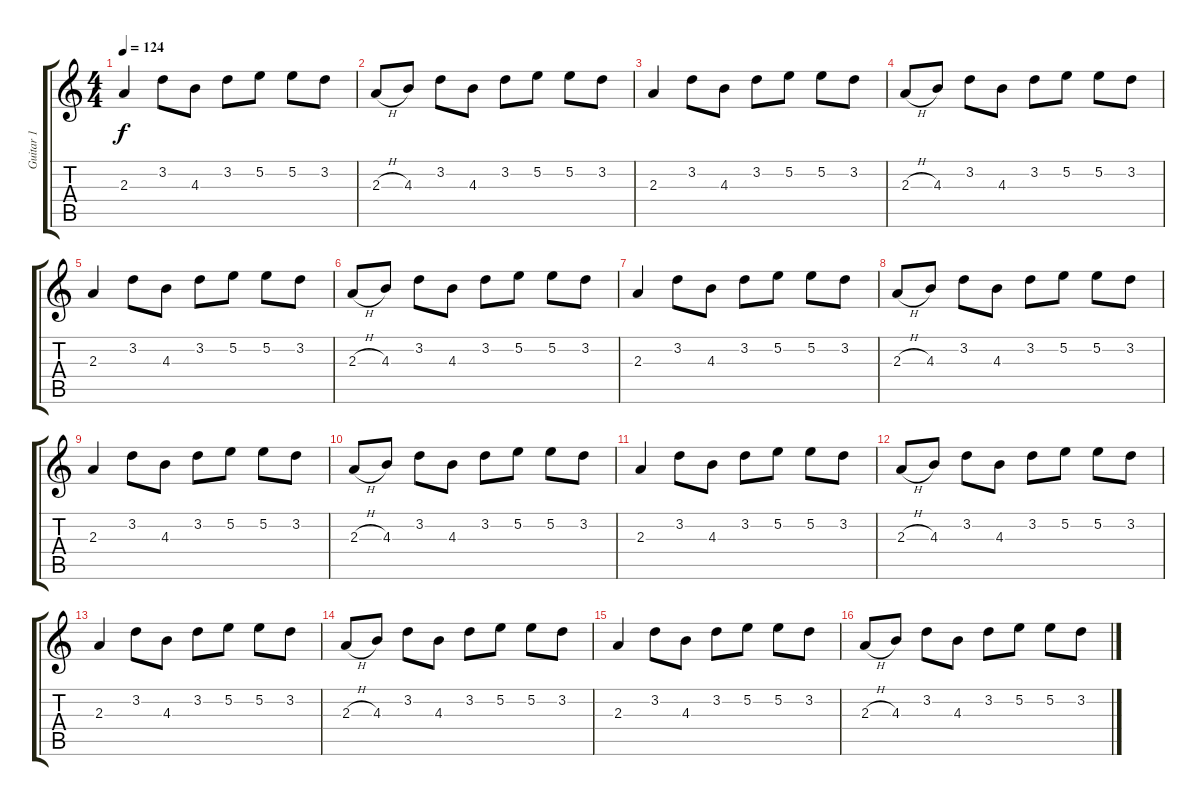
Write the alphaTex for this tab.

\track ("Guitar 1" "Guitar 1") {instrument overdrivenguitar}
\staff {score tabs}
\tuning (E4 B3 G3 D3 A2 E2) {hide}
\ts (4 4)
\tempo 124
\clef g2
\ks c
2.3.4{dy f} 3.2.8 4.3.8 3.2.8 5.2.8 5.2.8 3.2.8 |
2.3{h}.8 4.3.8 3.2.8 4.3.8 3.2.8 5.2.8 5.2.8 3.2.8 |
2.3.4 3.2.8 4.3.8 3.2.8 5.2.8 5.2.8 3.2.8 |
2.3{h}.8 4.3.8 3.2.8 4.3.8 3.2.8 5.2.8 5.2.8 3.2.8 |
2.3.4 3.2.8 4.3.8 3.2.8 5.2.8 5.2.8 3.2.8 |
2.3{h}.8 4.3.8 3.2.8 4.3.8 3.2.8 5.2.8 5.2.8 3.2.8 |
2.3.4 3.2.8 4.3.8 3.2.8 5.2.8 5.2.8 3.2.8 |
2.3{h}.8 4.3.8 3.2.8 4.3.8 3.2.8 5.2.8 5.2.8 3.2.8 |
2.3.4 3.2.8 4.3.8 3.2.8 5.2.8 5.2.8 3.2.8 |
2.3{h}.8 4.3.8 3.2.8 4.3.8 3.2.8 5.2.8 5.2.8 3.2.8 |
2.3.4 3.2.8 4.3.8 3.2.8 5.2.8 5.2.8 3.2.8 |
2.3{h}.8 4.3.8 3.2.8 4.3.8 3.2.8 5.2.8 5.2.8 3.2.8 |
2.3.4 3.2.8 4.3.8 3.2.8 5.2.8 5.2.8 3.2.8 |
2.3{h}.8 4.3.8 3.2.8 4.3.8 3.2.8 5.2.8 5.2.8 3.2.8 |
2.3.4 3.2.8 4.3.8 3.2.8 5.2.8 5.2.8 3.2.8 |
2.3{h}.8 4.3.8 3.2.8 4.3.8 3.2.8 5.2.8 5.2.8 3.2.8
